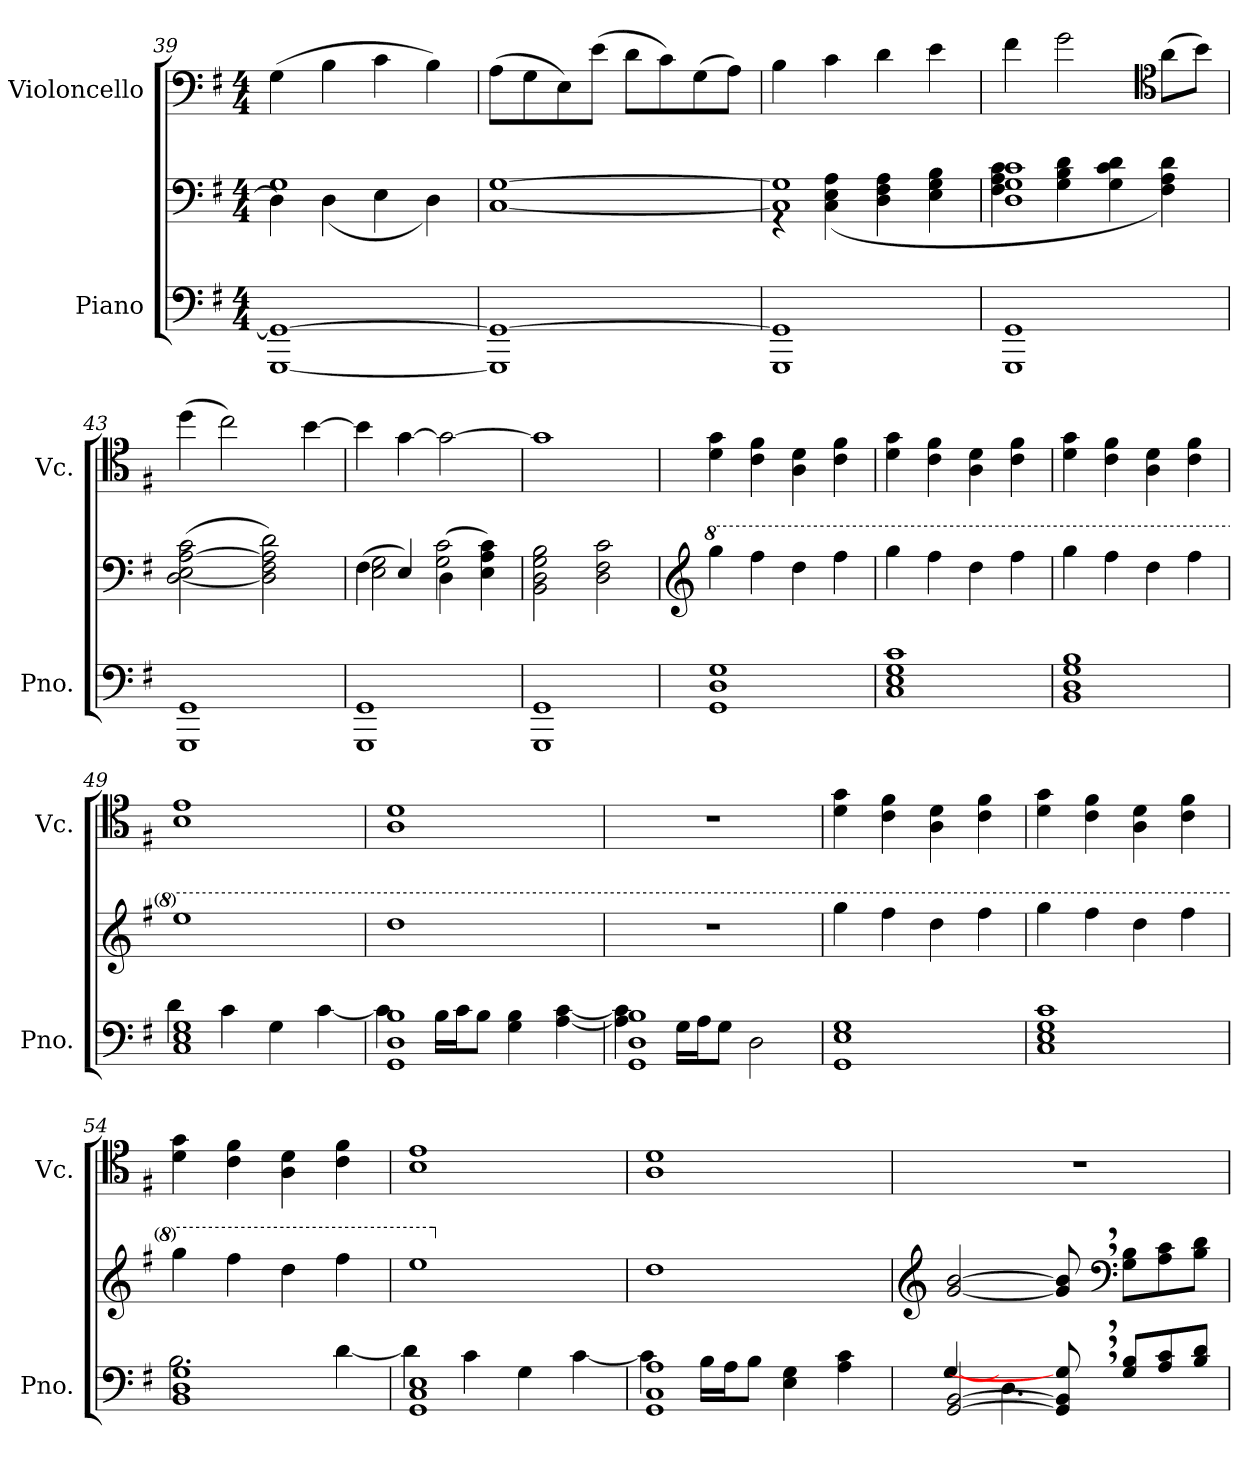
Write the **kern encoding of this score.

**kern	**kern	**kern
*part2	*part2	*part1
*staff3	*staff2	*staff1
*I"Piano	*	*I"Violoncello
*I'Pno.	*	*I'Vc.
*clefF4	*clefF4	*clefF4
*k[f#]	*k[f#]	*k[f#]
*M4/4	*M4/4	*M4/4
=39	=39	=39
*	*^	*
[1GGG 1GG_	1G	4D\]	(4G\
.	.	(4D\	4B\
.	.	4E\	4c\
.	.	4D\)	4B\)
*	*v	*v	*
=40	=40	=40
1GGG] 1GG_	[1C [1G	(8A\L
.	.	8G\
.	.	8E\)
.	.	(8e\J
.	.	8d\L
.	.	8c\)
.	.	(8G\
.	.	8A\J)
=41	=41	=41
*	*^	*
1GGG 1GG]	1C] 1G]	4rGG	4B\
.	.	(4C\ 4E\ 4A\	4c\
.	.	4D\ 4F#\ 4A\	4d\
.	.	4E\ 4G\ 4B\	4e\
=42	=42	=42	=42
1GGG 1GG	1D 1G 1c	4F#\ 4A\ 4c\	4f#\
.	.	4G\ 4B\ 4d\	2g\
.	.	4G\ 4c\ 4d\	.
*	*	*	*clefC4
.	.	4F#\ 4A\ 4d\)	(8a\L
.	.	.	8b\J)
*	*v	*v	*
=43	=43	=43
1GGG 1GG	([2D\ 2E\ [2A\ 2c\	(4dd\
.	.	2cc\)
.	2D\] 2F#\ 2A\] 2d\)	.
.	.	[4b\
!!LO:LB:g=z
=44	=44	=44
*	*^	*
1GGG 1GG	(4F#\	2E\ 2G\	4b\]
.	4E/)	.	[4g\
.	(4D\	2G\ 2c\	2g\_
.	4E\ 4A\ 4c\)	.	.
*	*v	*v	*
=45	=45	=45
1GGG 1GG	2BB\ 2D\ 2G\ 2B\	1g]
.	2D\ 2F#\ 2c\	.
=46	=46	=46
*	*clefG2	*
*	*8va	*
1GG 1D 1G	4ggg\	4d\ 4g\
.	4fff#\	4c\ 4f#\
.	4ddd\	4A\ 4d\
.	4fff#\	4c\ 4f#\
=47	=47	=47
1C 1E 1G 1c	4ggg\	4d\ 4g\
.	4fff#\	4c\ 4f#\
.	4ddd\	4A\ 4d\
.	4fff#\	4c\ 4f#\
=48	=48	=48
1BB 1D 1G 1B	4ggg\	4d\ 4g\
.	4fff#\	4c\ 4f#\
.	4ddd\	4A\ 4d\
.	4fff#\	4c\ 4f#\
=49	=49	=49
*^	*	*
1C 1E 1G	4d\	1eee	1B 1e
.	4c\	.	.
.	4G\	.	.
.	[4c\	.	.
=50	=50	=50	=50
1GG 1D 1B	4c\]	1ddd	1A 1d
.	16B\LL	.	.
.	16c\J	.	.
.	8B\J	.	.
.	4G\ 4B\	.	.
.	[4A\ [4c\	.	.
!!LO:LB:g=z
=51	=51	=51	=51
*	*	*X8va	*
1GG 1D 1B	4A\] 4c\]	1r	1r
.	16G\LL	.	.
.	16A\J	.	.
.	8G\J	.	.
.	2D\	.	.
*v	*v	*	*
=52	=52	=52
*	*8va	*
1GG 1E 1G	4ggg\	4d\ 4g\
*	*8va	*
.	4fff#\	4c\ 4f#\
.	4ddd\	4A\ 4d\
.	4fff#\	4c\ 4f#\
=53	=53	=53
1C 1E 1G 1c	4ggg\	4d\ 4g\
.	4fff#\	4c\ 4f#\
.	4ddd\	4A\ 4d\
.	4fff#\	4c\ 4f#\
=54	=54	=54
*^	*	*
1BB 1D 1G	2.B\	4ggg\	4d\ 4g\
.	.	4fff#\	4c\ 4f#\
.	.	4ddd\	4A\ 4d\
.	[4d\	4fff#\	4c\ 4f#\
=55	=55	=55	=55
1GG 1C 1E	4d\]	1eee	1B 1e
.	4c\	.	.
.	4G\	.	.
.	[4c\	.	.
=56	=56	=56	=56
*	*	*X8va	*
1GG 1C 1A	4c\]	1dd	1A 1d
.	16B\LL	.	.
.	16A\J	.	.
.	8B\J	.	.
.	4E\ 4G\	.	.
.	4A\ 4c\	.	.
!!LO:PB:g=z
=57	=57	=57	=57
*	*	*clefG2	*
*	*	*X8va	*
[2GG/ [2BB/	[4G/	[2g/ [2b/	1r
.	4.D\	.	.
8GG/], 8BB/], 8G/],	.	8g/], 8b/],	.
*	*	*clefF4	*
8G/ 8B/L	4.ryy	8G\ 8B\L	.
8A/ 8c/	.	8A\ 8c\	.
8B/ 8d/J	.	8B\ 8d\J	.
*v	*v	*	*
=	=	=
*-	*-	*-
